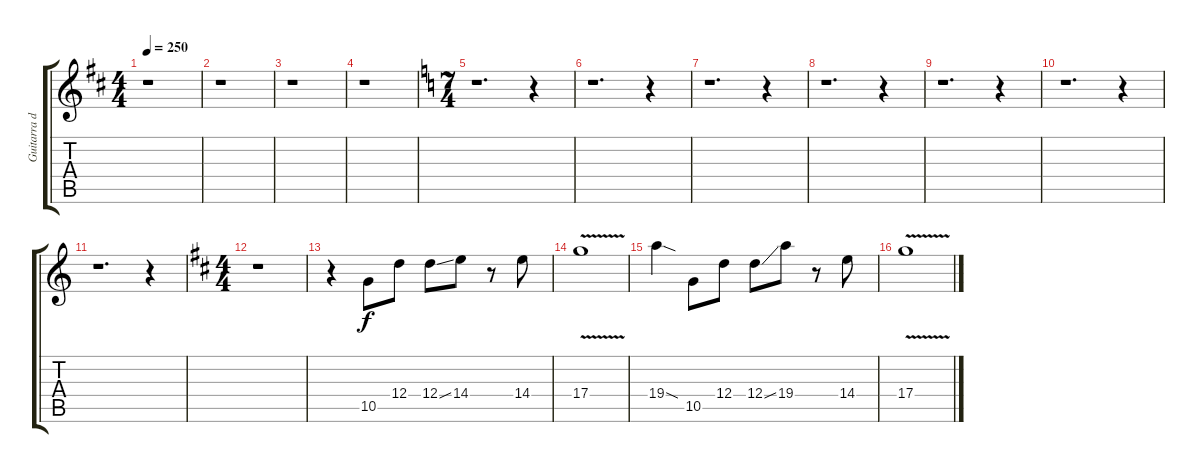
\track ("Guitarra de Apoyo" "Guitarra d") {instrument distortionguitar}
\staff {score tabs}
\tuning (E4 B3 G3 D3 A2 E2) {hide}
\ts (4 4)
\tempo 250
\clef g2
\ks d
r.1{dy f} |
r.1 |
r.1 |
r.1 |
\ts (7 4)
\ks c
r.1{d} r.4 |
r.1{d} r.4 |
r.1{d} r.4 |
r.1{d} r.4 |
r.1{d} r.4 |
r.1{d} r.4 |
r.1{d} r.4 |
\ts (4 4)
\ks d
r.1 |
r.4 10.5.8 12.4.8 12.4{ss}.8 14.4.8 r.8 14.4.8 |
17.4{v}.1 |
19.4{sod}.4 10.5.8 12.4.8 12.4{ss}.8 19.4.8 r.8 14.4.8 |
17.4{v}.1
